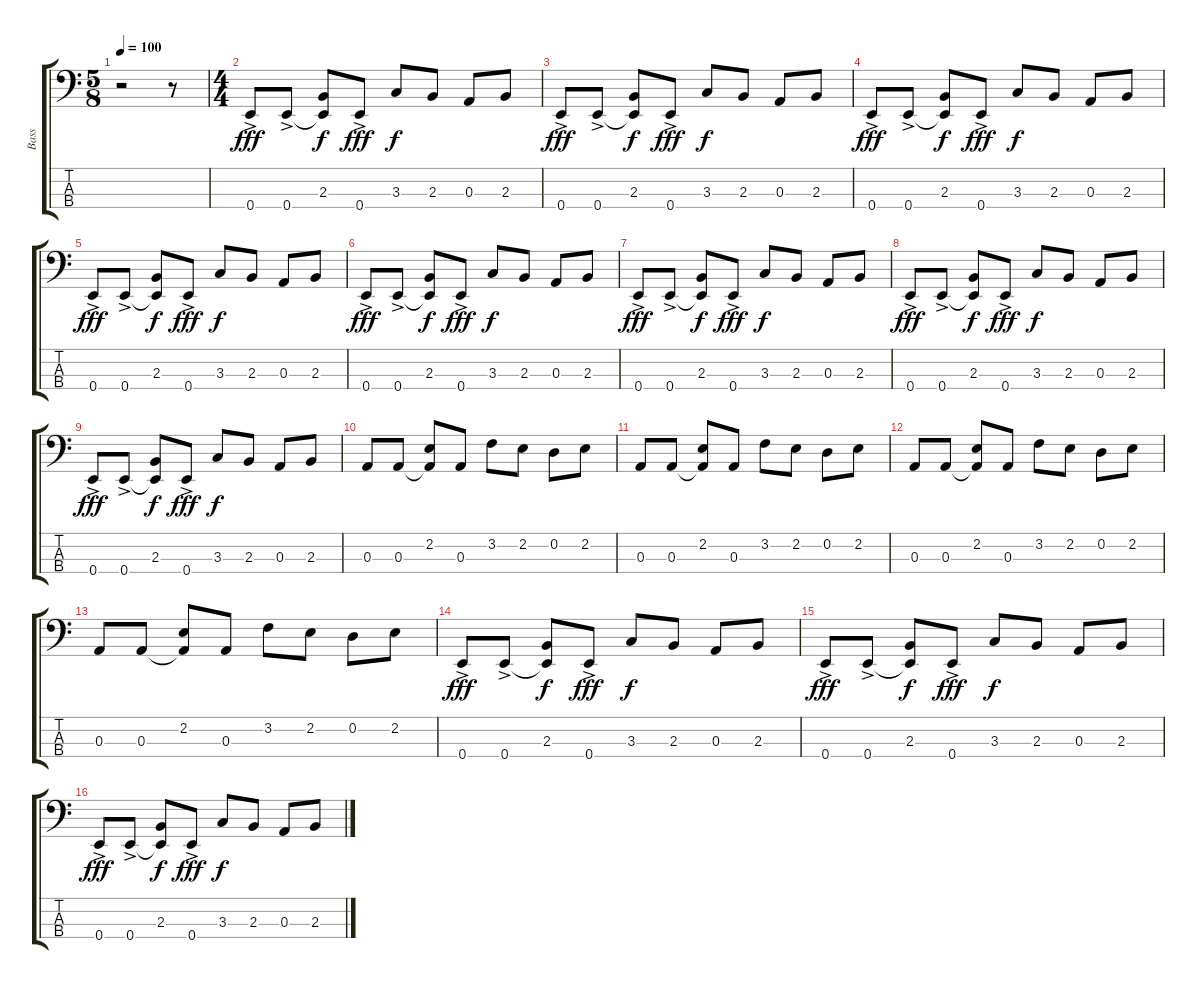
\track ("Bass" "Bass") {instrument electricbassfinger}
\staff {score tabs}
\tuning (G2 D2 A1 E1) {hide}
\ts (5 8)
\tempo 100
\clef f4
\ks c
r.2{dy fff instrument electricbassfinger} r.8 |
\ts (4 4)
0.4{ac}.8 0.4{ac}.8 (2.3 0.4{t}).8{dy f} 0.4{ac}.8{dy fff} 3.3.8{dy f} 2.3.8 0.3.8 2.3.8 |
0.4{ac}.8{dy fff} 0.4{ac}.8 (2.3 0.4{t}).8{dy f} 0.4{ac}.8{dy fff} 3.3.8{dy f} 2.3.8 0.3.8 2.3.8 |
0.4{ac}.8{dy fff} 0.4{ac}.8 (2.3 0.4{t}).8{dy f} 0.4{ac}.8{dy fff} 3.3.8{dy f} 2.3.8 0.3.8 2.3.8 |
0.4{ac}.8{dy fff} 0.4{ac}.8 (2.3 0.4{t}).8{dy f} 0.4{ac}.8{dy fff} 3.3.8{dy f} 2.3.8 0.3.8 2.3.8 |
0.4{ac}.8{dy fff} 0.4{ac}.8 (2.3 0.4{t}).8{dy f} 0.4{ac}.8{dy fff} 3.3.8{dy f} 2.3.8 0.3.8 2.3.8 |
0.4{ac}.8{dy fff} 0.4{ac}.8 (2.3 0.4{t}).8{dy f} 0.4{ac}.8{dy fff} 3.3.8{dy f} 2.3.8 0.3.8 2.3.8 |
0.4{ac}.8{dy fff} 0.4{ac}.8 (2.3 0.4{t}).8{dy f} 0.4{ac}.8{dy fff} 3.3.8{dy f} 2.3.8 0.3.8 2.3.8 |
0.4{ac}.8{dy fff} 0.4{ac}.8 (2.3 0.4{t}).8{dy f} 0.4{ac}.8{dy fff} 3.3.8{dy f} 2.3.8 0.3.8 2.3.8 |
0.3.8 0.3.8 (2.2 0.3{t}).8 0.3.8 3.2.8 2.2.8 0.2.8 2.2.8 |
0.3.8 0.3.8 (2.2 0.3{t}).8 0.3.8 3.2.8 2.2.8 0.2.8 2.2.8 |
0.3.8 0.3.8 (2.2 0.3{t}).8 0.3.8 3.2.8 2.2.8 0.2.8 2.2.8 |
0.3.8 0.3.8 (2.2 0.3{t}).8 0.3.8 3.2.8 2.2.8 0.2.8 2.2.8 |
0.4{ac}.8{dy fff} 0.4{ac}.8 (2.3 0.4{t}).8{dy f} 0.4{ac}.8{dy fff} 3.3.8{dy f} 2.3.8 0.3.8 2.3.8 |
0.4{ac}.8{dy fff} 0.4{ac}.8 (2.3 0.4{t}).8{dy f} 0.4{ac}.8{dy fff} 3.3.8{dy f} 2.3.8 0.3.8 2.3.8 |
0.4{ac}.8{dy fff} 0.4{ac}.8 (2.3 0.4{t}).8{dy f} 0.4{ac}.8{dy fff} 3.3.8{dy f} 2.3.8 0.3.8 2.3.8
